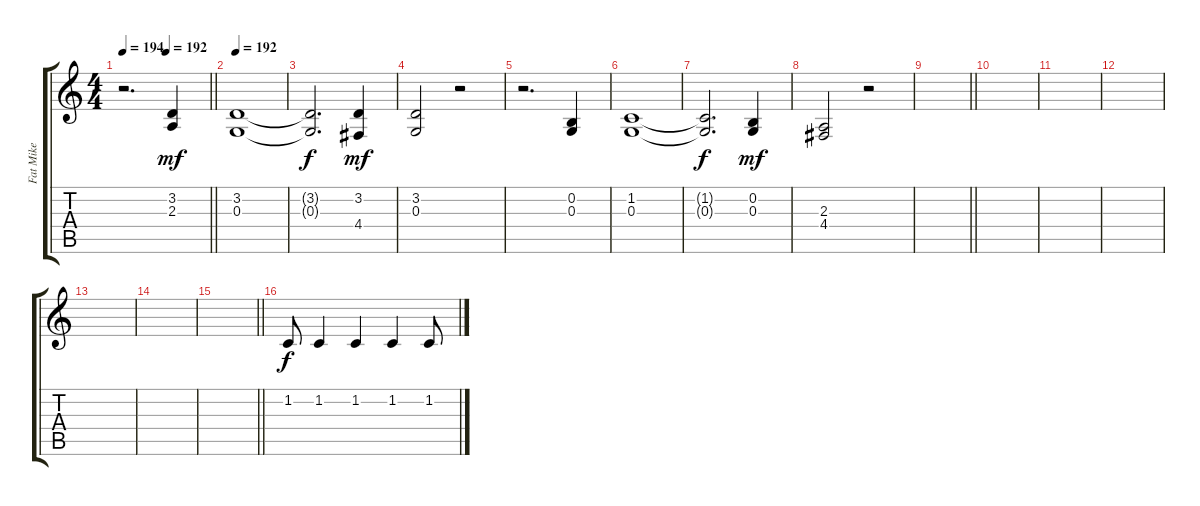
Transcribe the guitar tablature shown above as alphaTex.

\track ("Fat Mike" "Fat Mike") {instrument bassoon}
\staff {score tabs}
\tuning (E4 B3 G3 D3 A2 E2) {hide}
\ts (4 4)
\tempo 194
\tempo (192 0.5)
\clef g2
\barLineRight lightlight
\ks c
r.2{d dy f} (3.2 2.3).4{dy mf} |
\section ("" "")
\tempo 192
(3.2 0.3).1 |
(3.2{t} 0.3{t}).2{d dy f} (3.2 4.4).4{dy mf} |
(3.2 0.3).2 r.2 |
r.2{d} (0.2 0.3).4 |
(1.2 0.3).1 |
(1.2{t} 0.3{t}).2{d dy f} (0.2 0.3).4{dy mf} |
(2.3 4.4).2 r.2 |
\barLineRight lightlight
|
\section ("" "")
|
|
|
|
|
\barLineRight lightlight
|
\section ("" "")
1.2.8{dy f} 1.2.4 1.2.4 1.2.4 1.2.8
